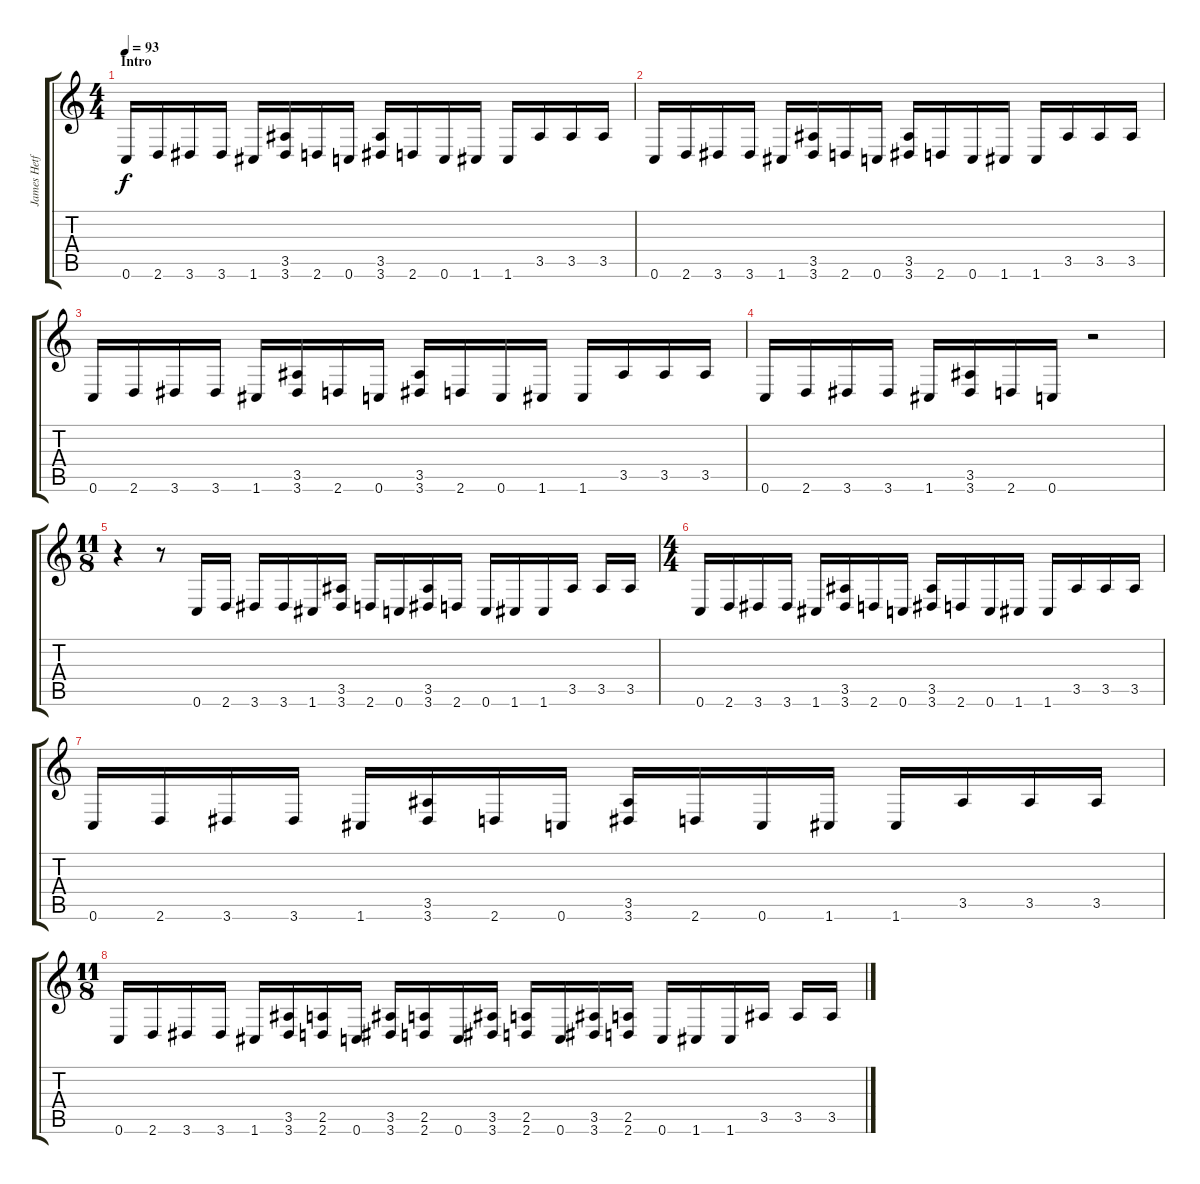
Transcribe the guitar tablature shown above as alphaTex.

\track ("James Hetfield" "James Hetf") {instrument overdrivenguitar}
\staff {score tabs}
\tuning (D4 A3 F3 C3 G2 C2) {hide}
\ts (4 4)
\section ("" "Intro")
\tempo 93
\clef g2
\ks c
0.6.16{dy f instrument electricguitarmuted} 2.6.16 3.6.16 3.6.16 1.6.16 (3.5 3.6).16 2.6.16 0.6.16 (3.5 3.6).16 2.6.16 0.6.16 1.6.16 1.6.16 3.5.16 3.5.16 3.5.16 |
0.6.16 2.6.16 3.6.16 3.6.16 1.6.16 (3.5 3.6).16 2.6.16 0.6.16 (3.5 3.6).16 2.6.16 0.6.16 1.6.16 1.6.16 3.5.16 3.5.16 3.5.16 |
0.6.16 2.6.16 3.6.16 3.6.16 1.6.16 (3.5 3.6).16 2.6.16 0.6.16 (3.5 3.6).16 2.6.16 0.6.16 1.6.16 1.6.16 3.5.16 3.5.16 3.5.16 |
0.6.16 2.6.16 3.6.16 3.6.16 1.6.16 (3.5 3.6).16 2.6.16 0.6.16 r.2 |
\ts (11 8)
r.4{instrument overdrivenguitar} r.8 0.6.16 2.6.16 3.6.16 3.6.16 1.6.16 (3.5 3.6).16 2.6.16 0.6.16 (3.5 3.6).16 2.6.16 0.6.16 1.6.16 1.6.16 3.5.16 3.5.16 3.5.16 |
\ts (4 4)
0.6.16 2.6.16 3.6.16 3.6.16 1.6.16 (3.5 3.6).16 2.6.16 0.6.16 (3.5 3.6).16 2.6.16 0.6.16 1.6.16 1.6.16 3.5.16 3.5.16 3.5.16 |
0.6.16 2.6.16 3.6.16 3.6.16 1.6.16 (3.5 3.6).16 2.6.16 0.6.16 (3.5 3.6).16 2.6.16 0.6.16 1.6.16 1.6.16 3.5.16 3.5.16 3.5.16 |
\ts (11 8)
0.6.16 2.6.16 3.6.16 3.6.16 1.6.16 (3.5 3.6).16 (2.5 2.6).16 0.6.16 (3.5 3.6).16 (2.5 2.6).16 0.6.16 (3.5 3.6).16 (2.5 2.6).16 0.6.16 (3.5 3.6).16 (2.5 2.6).16 0.6.16 1.6.16 1.6.16 3.5.16 3.5.16 3.5.16
